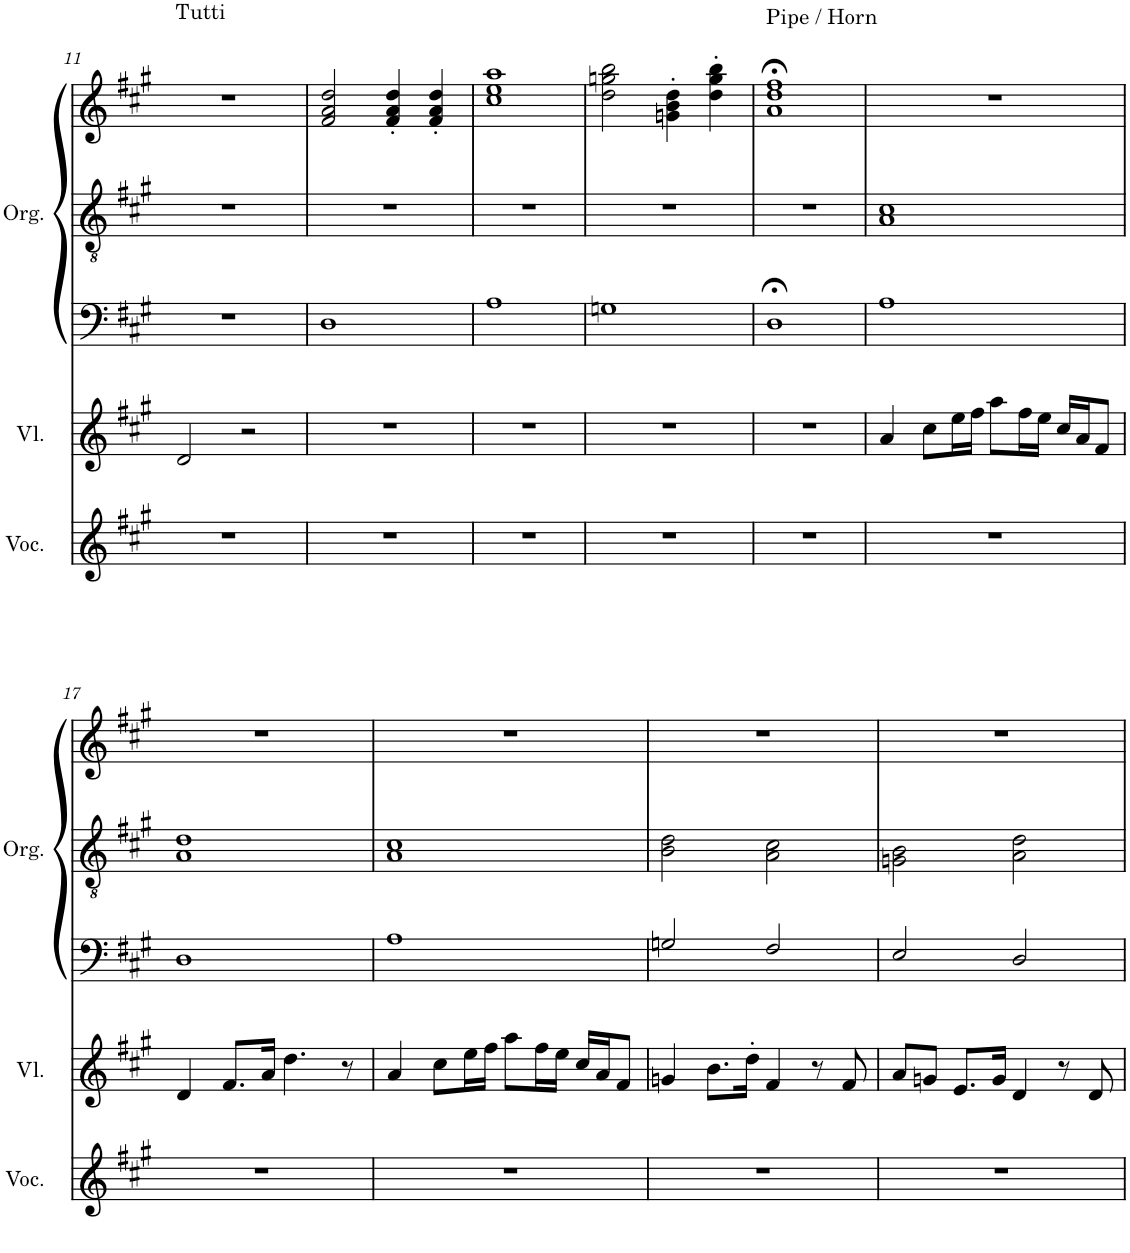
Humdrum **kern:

**kern	**kern	**kern	**kern	**kern
*part3	*part2	*part1	*part1	*part1
*staff5	*staff4	*staff3	*staff2	*staff1
*I"Vocal	*I"Violine	*I"Pipe Organ	*	*
*I'Voc.	*I'Vl.	*I'Org.	*	*
!!LO:PB:g=z
*clefG2	*clefG2	*clefF4	*clefGv2	*clefG2
*k[f#c#g#]	*k[f#c#g#]	*k[f#c#g#]	*k[f#c#g#]	*k[f#c#g#]
*M4/4	*M4/4	*M4/4	*M4/4	*M4/4
=11	=11	=11	=11	=11
!	!	!	!	!LO:TX:a:t=Tutti
1r	2d/	1r	1r	1r
.	2r	.	.	.
=12	=12	=12	=12	=12
1r	1r	1D	1r	2f#/ 2a/ 2dd/
.	.	.	.	4f#/' 4a/' 4dd/'
.	.	.	.	4f#/' 4a/' 4dd/'
=13	=13	=13	=13	=13
1r	1r	1A	1r	1cc# 1ee 1aa
=14	=14	=14	=14	=14
1r	1r	1Gn	1r	2dd\ 2ggn\ 2bb\
.	.	.	.	4gn\' 4b\' 4dd\'
.	.	.	.	4dd\' 4gg\' 4bb\'
=15	=15	=15	=15	=15
!	!	!	!	!LO:TX:a:t=Pipe / Horn
1r	1r	1D;<	1r	1a;< 1dd;< 1ff#;<
=16	=16	=16	=16	=16
1r	4a/	1A	1A 1c#	1r
.	8cc#\L	.	.	.
.	16ee\L	.	.	.
.	16ff#\JJ	.	.	.
.	8aa\L	.	.	.
.	16ff#\L	.	.	.
.	16ee\JJ	.	.	.
.	16cc#/LL	.	.	.
.	16a/J	.	.	.
.	8f#/J	.	.	.
!!LO:LB:g=z
=17	=17	=17	=17	=17
1r	4d/	1D	1A 1d	1r
.	8.f#/L	.	.	.
.	16a/Jk	.	.	.
.	4.dd\	.	.	.
.	8r	.	.	.
=18	=18	=18	=18	=18
1r	4a/	1A	1A 1c#	1r
.	8cc#\L	.	.	.
.	16ee\L	.	.	.
.	16ff#\JJ	.	.	.
.	8aa\L	.	.	.
.	16ff#\L	.	.	.
.	16ee\JJ	.	.	.
.	16cc#/LL	.	.	.
.	16a/J	.	.	.
.	8f#/J	.	.	.
=19	=19	=19	=19	=19
1r	4gn/	2Gn/	2B\ 2d\	1r
.	8.b\L	.	.	.
.	16dd'\Jk	.	.	.
.	4f#/	2F#/	2A\ 2c#\	.
.	8r	.	.	.
.	8f#/	.	.	.
=20	=20	=20	=20	=20
1r	8a/L	2E/	2Gn\ 2B\	1r
.	8gn/J	.	.	.
.	8.e/L	.	.	.
.	16g/Jk	.	.	.
.	4d/	2D/	2A\ 2d\	.
.	8r	.	.	.
.	8d/	.	.	.
=	=	=	=	=
*-	*-	*-	*-	*-
